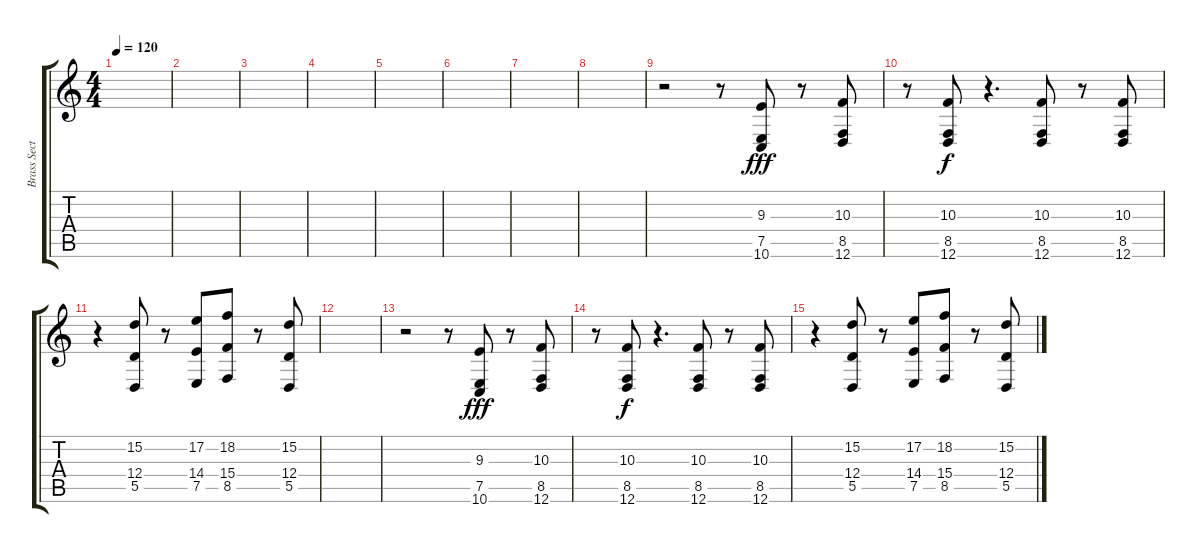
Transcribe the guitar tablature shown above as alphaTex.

\track ("Brass Section" "Brass Sect") {instrument brasssection}
\staff {score tabs}
\tuning (E4 B3 G3 D3 A2 D2) {hide}
\ts (4 4)
\tempo 120
\clef g2
\ks c
|
|
|
|
|
|
|
|
r.2 r.8 (9.3 7.5 10.6).8{dy fff} r.8 (10.3 8.5 12.6).8 |
r.8 (10.3 8.5 12.6).8{dy f} r.4{d} (10.3 8.5 12.6).8 r.8 (10.3 8.5 12.6).8 |
r.4 (15.2 12.4 5.5).8 r.8 (17.2 14.4 7.5).8 (18.2 15.4 8.5).8 r.8 (15.2 12.4 5.5).8 |
|
r.2 r.8 (9.3 7.5 10.6).8{dy fff} r.8 (10.3 8.5 12.6).8 |
r.8 (10.3 8.5 12.6).8{dy f} r.4{d} (10.3 8.5 12.6).8 r.8 (10.3 8.5 12.6).8 |
r.4 (15.2 12.4 5.5).8 r.8 (17.2 14.4 7.5).8 (18.2 15.4 8.5).8 r.8 (15.2 12.4 5.5).8
